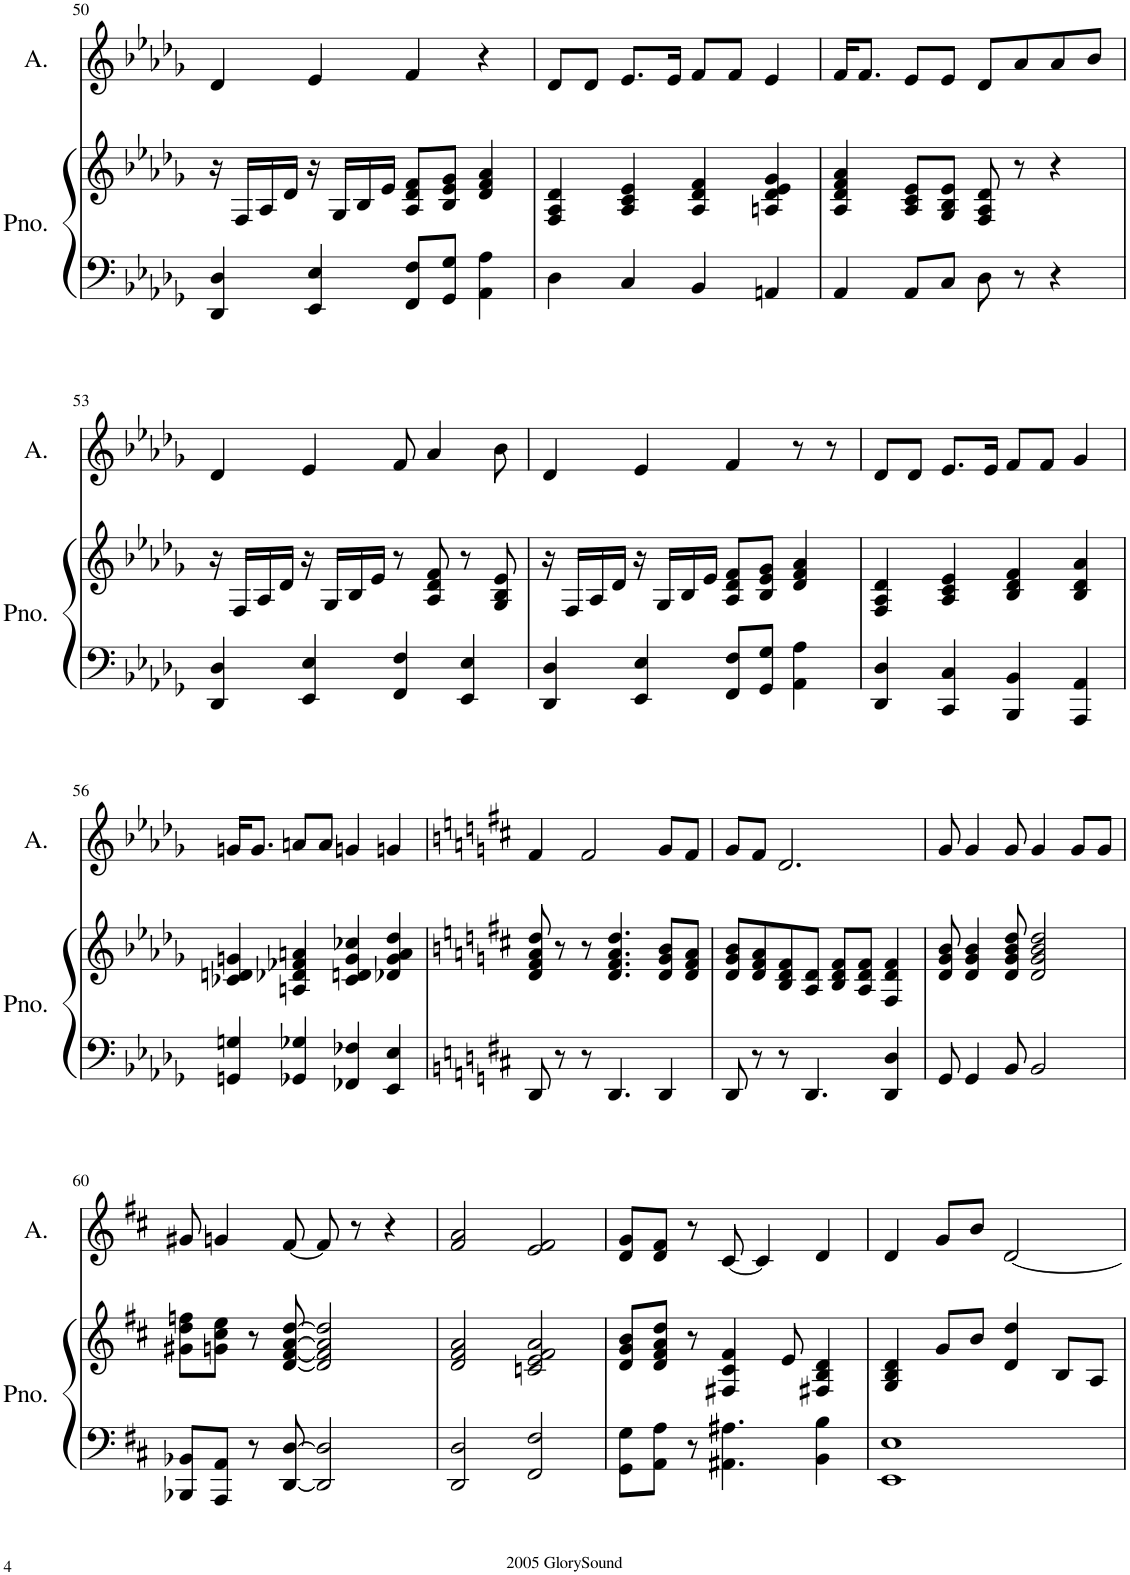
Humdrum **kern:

**kern	**kern	**kern
*part2	*part2	*part1
*staff3	*staff2	*staff1
*I"Piano	*	*I"Alto
*I'Pno.	*	*I'A.
!!LO:PB:g=z
*clefF4	*clefG2	*clefG2
*k[b-e-a-d-g-]	*k[b-e-a-d-g-]	*k[b-e-a-d-g-]
*M4/4	*M4/4	*M4/4
=50	=50	=50
4DD-/ 4D-/	16r	4d-/
.	16F/LL	.
.	16A-/	.
.	16d-/JJ	.
4EE-/ 4E-/	16r	4e-/
.	16G-/LL	.
.	16B-/	.
.	16e-/JJ	.
8FF/ 8F/L	8A-/ 8d-/ 8f/L	4f/
8GG-/ 8G-/J	8B-/ 8e-/ 8g-/J	.
4AA-\ 4A-\	4d-/ 4f/ 4a-/	4r
=51	=51	=51
4D-\	4F/ 4A-/ 4d-/	8d-/L
.	.	8d-/J
4C/	4A-/ 4c/ 4e-/	8.e-/L
.	.	16e-/Jk
4BB-/	4A-/ 4d-/ 4f/	8f/L
.	.	8f/J
4AAn/	4An/ 4d-/ 4e-/ 4g-/	4e-/
=52	=52	=52
4AA-/	4A-/ 4d-/ 4f/ 4a-/	16f/KL
.	.	8.f/J
8AA-/L	8A-/ 8c/ 8e-/L	8e-/L
8C/J	8G-/ 8B-/ 8e-/J	8e-/J
8D-\	8F/ 8A-/ 8d-/	8d-/L
8r	8r	8a-/
4r	4r	8a-/
.	.	8b-/J
!!LO:LB:g=z
=53	=53	=53
4DD-/ 4D-/	16r	4d-/
.	16F/LL	.
.	16A-/	.
.	16d-/JJ	.
4EE-/ 4E-/	16r	4e-/
.	16G-/LL	.
.	16B-/	.
.	16e-/JJ	.
4FF/ 4F/	8r	8f/
.	8A-/ 8d-/ 8f/	4a-/
4EE-/ 4E-/	8r	.
.	8G-/ 8B-/ 8e-/	8b-\
=54	=54	=54
4DD-/ 4D-/	16r	4d-/
.	16F/LL	.
.	16A-/	.
.	16d-/JJ	.
4EE-/ 4E-/	16r	4e-/
.	16G-/LL	.
.	16B-/	.
.	16e-/JJ	.
8FF/ 8F/L	8A-/ 8d-/ 8f/L	4f/
8GG-/ 8G-/J	8B-/ 8e-/ 8g-/J	.
4AA-\ 4A-\	4d-/ 4f/ 4a-/	8r
.	.	8r
=55	=55	=55
4DD-/ 4D-/	4F/ 4A-/ 4d-/	8d-/L
.	.	8d-/J
4CC/ 4C/	4A-/ 4c/ 4e-/	8.e-/L
.	.	16e-/Jk
4BBB-/ 4BB-/	4B-/ 4d-/ 4f/	8f/L
.	.	8f/J
4AAA-/ 4AA-/	4B-/ 4d-/ 4a-/	4g-/
!!LO:LB:g=z
=56	=56	=56
4GGn/ 4Gn/	4c-X/ 4dn/ 4gn/	16gn/KL
.	.	8.g/J
4GG-X/ 4G-X/	4An/ 4d-X/ 4f-X/ 4an/	8an/L
.	.	8a/J
4FF-X/ 4F-X/	4c-/ 4dn/ 4g/ 4cc-X/	4gn/
4EE-/ 4E-/	4d-X/ 4g/ 4a/ 4dd-/	4gn/
=57	=57	=57
*k[f#c#]	*k[f#c#]	*k[f#c#]
8DD/	8d/ 8f#/ 8a/ 8dd/	4f#/
8r	8r	.
8r	8r	2f#/
4.DD/	4.d/ 4.f#/ 4.a/ 4.dd/	.
4DD/	8d/ 8g/ 8b/L	8g/L
.	8d/ 8f#/ 8a/J	8f#/J
=58	=58	=58
8DD/	8d/ 8g/ 8b/L	8g/L
8r	8d/ 8f#/ 8a/	8f#/J
8r	8B/ 8d/ 8f#/	2.d/
4.DD/	8A/ 8d/J	.
.	8B/ 8d/ 8f#/L	.
.	8A/ 8d/ 8f#/J	.
4DD/ 4D/	4F#/ 4d/ 4f#/	.
=59	=59	=59
8GG/	8d/ 8g/ 8b/	8g/
4GG/	4d/ 4g/ 4b/	4g/
8BB/	8d/ 8g/ 8b/ 8dd/	8g/
2BB/	2d/ 2g/ 2b/ 2dd/	4g/
.	.	8g/L
.	.	8g/J
!!LO:LB:g=z
=60	=60	=60
8BBB-X/ 8BB-X/L	8g#X\ 8dd\ 8ffn\L	8g#X/
8AAA/ 8AA/J	8gn\ 8cc#\ 8ee\J	4gn/
8r	8r	.
[8DD/ [8D/	[8d/ [8f#/ [8a/ [8dd/	[8f#/
2DD/] 2D/]	2d/] 2f#/] 2a/] 2dd/]	8f#/]
.	.	8r
.	.	4r
=61	=61	=61
2DD/ 2D/	2d/ 2f#/ 2a/	2f#/ 2a/
2FF#/ 2F#/	2cn/ 2e/ 2f#/ 2a/	2e/ 2f#/
=62	=62	=62
8GG\ 8G\L	8d/ 8g/ 8b/L	8d/ 8g/L
8AA\ 8A\J	8d/ 8f#/ 8a/ 8dd/J	8d/ 8f#/J
8r	8r	8r
4.AA#X\ 4.A#X\	4F#X/ 4c#/ 4f#/	[8c#/
.	.	4c#/]
.	8e/	.
4BB\ 4B\	4F#X/ 4B/ 4d/	4d/
=63	=63	=63
1EE 1E	4G/ 4B/ 4d/	4d/
.	8g/L	8g/L
.	8b/J	8b/J
.	4d/ 4dd/	[2d/
.	8B/L	.
.	8A/J	.
=	=	=
*-	*-	*-
